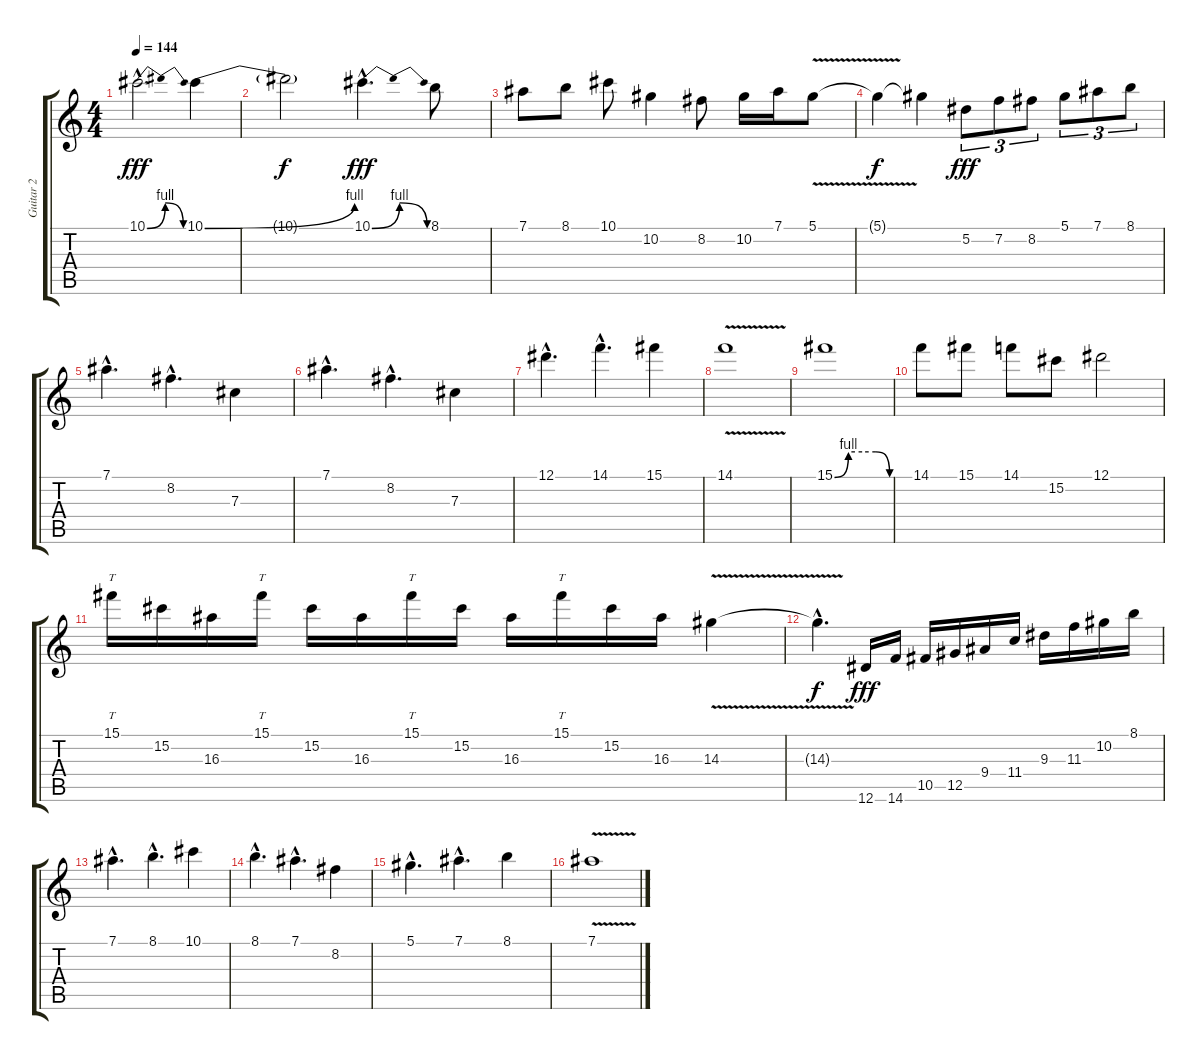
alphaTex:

\track ("Guitar 2" "Guitar 2") {instrument overdrivenguitar}
\staff {score tabs}
\tuning (Eb4 Bb3 Gb3 Db3 Ab2 Eb2) {hide}
\ts (4 4)
\tempo 144
\clef g2
\ks c
10.1{be (bendrelease 0 0 20 4 45 4 60 0) hac}.2{d dy fff} 10.1{be (bend 0 0 60 4)}.4 |
10.1{t}.2{dy f} 10.1{be (bendrelease 0 0 30 4 45 4 60 0) hac}.4{d dy fff} 8.1.8 |
7.1.8 8.1.8 10.1.8 10.2.4 8.2.8 10.2.16 7.1.16 5.1{v}.8 |
5.1{t}.4{dy f} 5.1{t}.4 5.2.8{tu (3 2) dy fff} 7.2.8{tu (3 2)} 8.2.8{tu (3 2)} 5.1.8{tu (3 2)} 7.1.8{tu (3 2)} 8.1.8{tu (3 2)} |
7.1{hac}.4{d} 8.2{hac}.4{d} 7.3.4 |
7.1{hac}.4{d} 8.2{hac}.4{d} 7.3.4 |
12.1{hac}.4{d} 14.1{hac}.4{d} 15.1.4 |
14.1{v}.1 |
15.1{be (custom 0 0 15 4 30 4 45 4 60 0)}.1 |
14.1.8 15.1.8 14.1.8 15.2.8 12.1.2 |
15.1.16{tt} 15.2.16 16.3.16 15.1.16{tt} 15.2.16 16.3.16 15.1.16{tt} 15.2.16 16.3.16 15.1.16{tt} 15.2.16 16.3.16 14.3{v}.4 |
14.3{hac t}.4{d dy f} 12.6.16{dy fff} 14.6.16 10.5.16 12.5.16 9.4.16 11.4.16 9.3.16 11.3.16 10.2.16 8.1.16 |
7.1{hac}.4{d} 8.1{hac}.4{d} 10.1.4 |
8.1{hac}.4{d} 7.1{hac}.4{d} 8.2.4 |
5.1{hac}.4{d} 7.1{hac}.4{d} 8.1.4 |
7.1{v}.1
